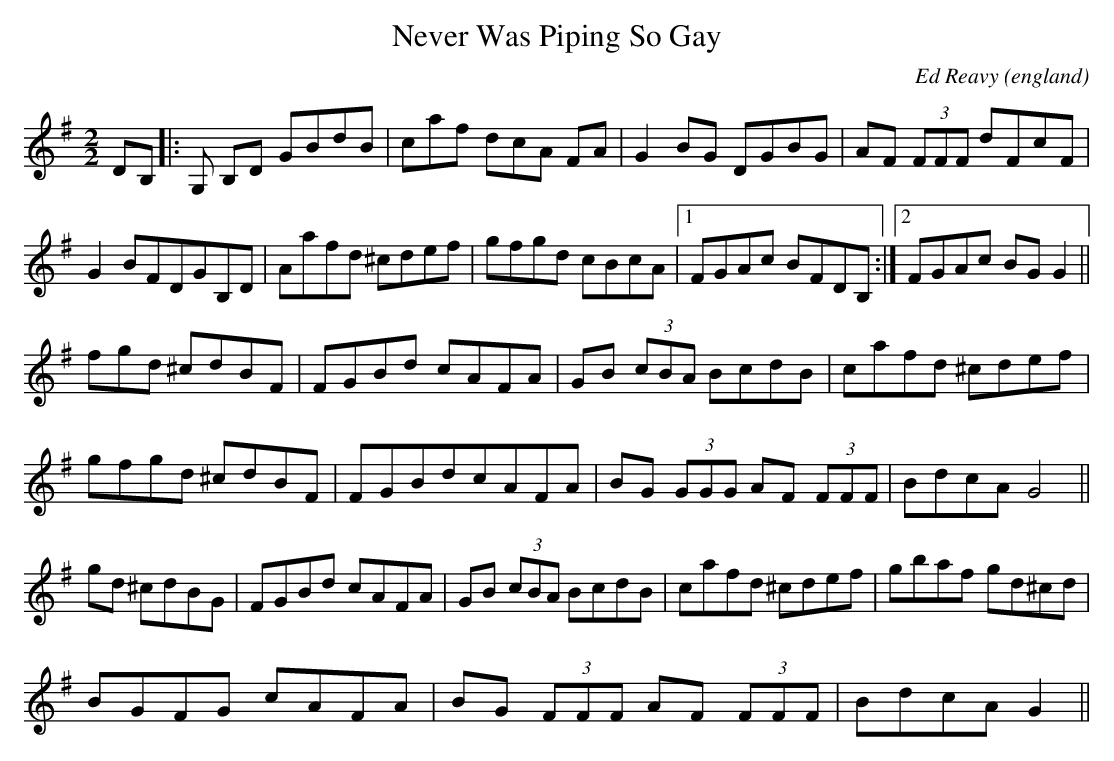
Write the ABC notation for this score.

X:1
T:Never Was Piping So Gay
O:england
C:Ed Reavy
M:2/2
L:1/8
K:G
DB,|:G, B,D GBdB|caf dcA FA|G2 BG DGBG|AF (3FFF dFcF|
G2 BFDGB,D|Aafd ^cdef|gfgd cBcA |1FGAc BFDB,:|2FGAc BG G2||
fgd ^cdBF|FGBd cAFA|GB (3cBA BcdB|cafd ^cdef|
gfgd ^cdBF|FGBdcAFA|BG (3GGG AF (3FFF|BdcA G4 ||
gd ^cdBG|FGBd cAFA|GB (3cBA BcdB|cafd ^cdef|gbaf gd^cd|
BGFG cAFA|BG (3FFF AF (3FFF|BdcA G2||
